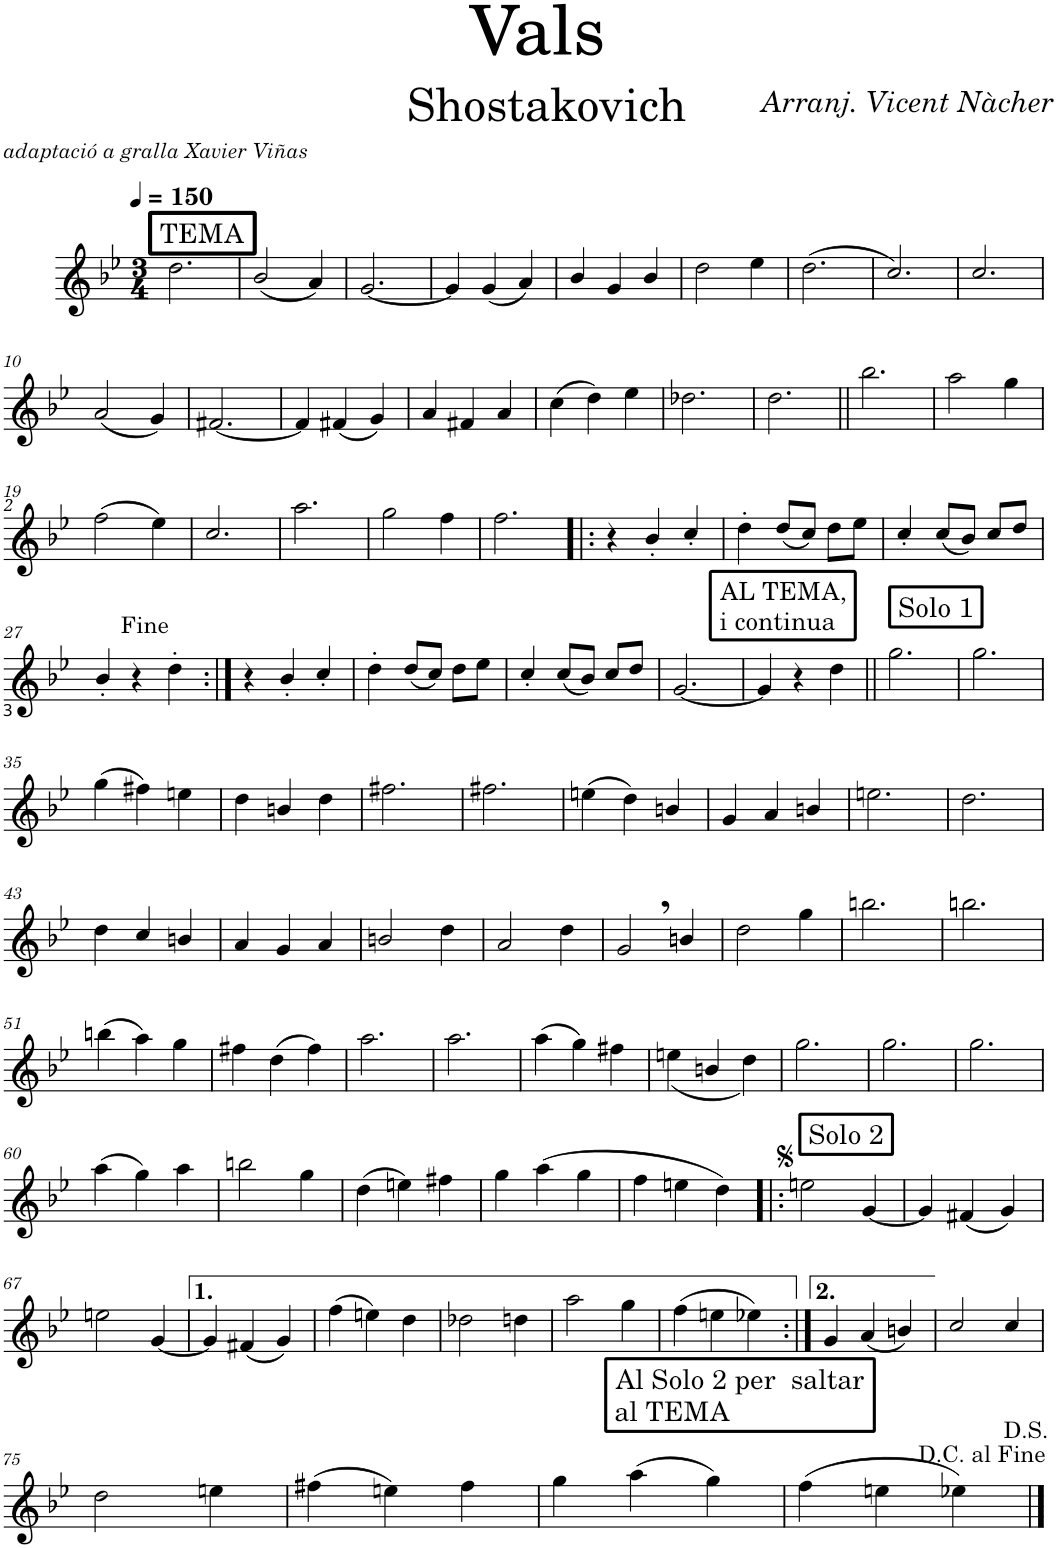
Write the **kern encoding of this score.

**kern
*part1
*staff1
*I"Gralla
*I'Gr.
*clefG2
*k[b-e-]
*M3/4
*MM150
=1
!LO:TX:a:t=TEMA
2.dd\
=2
(<2b-/
4a/)
=3
[<2.g/
=4
4g/]
(<4g/
4a/)
=5
4b-/
4g/
4b-/
=6
2dd\
4ee-\
=7
(>2.dd\
=8
2.cc/)
=9
2.cc/
!!LO:LB:g=z
=10
(<2a/
4g/)
=11
[<2.f#X/
=12
4f#/]
(<4f#X/
4g/)
=13
4a/
4f#X/
4a/
=14
(>4cc\
4dd\)
4ee-\
=15
2.dd-X\
=16
2.dd\
=17||
2.bb-\
=18
2aa\
4gg\
!!LO:LB:g=z
=19
(>2ff\
4ee-\)
=20
2.cc/
=21
2.aa\
=22
2gg\
4ff\
=23
2.ff\
=24!|:
4r
4b-'/
4cc'/
=25
4dd'\
(<8dd/L
8cc/J)
8dd\L
8ee-\J
=26
4cc'/
(<8cc/L
8b-/J)
8cc/L
8dd/J
!!LO:LB:g=z
=27
4b-'/
4r
4dd'\
=28:|!
4r
4b-'/
4cc'/
=29
4dd'\
(<8dd/L
8cc/J)
8dd\L
8ee-\J
=30
4cc'/
(<8cc/L
8b-/J)
8cc/L
8dd/J
=31
[<2.g/
=32
4g/]
4r
!LO:TX:a:t=AL TEMA,
!LO:TX:a:t=i continua
4dd\
=33||
!LO:TX:a:t=Solo 1
2.gg\
=34
2.gg\
!!LO:LB:g=z
=35
(>4gg\
4ff#X\)
4een\
=36
4dd\
4bn/
4dd\
=37
2.ff#X\
=38
2.ff#X\
=39
(>4een\
4dd\)
4bn/
=40
4g/
4a/
4bn/
=41
2.een\
=42
2.dd\
!!LO:LB:g=z
=43
4dd\
4cc/
4bn/
=44
4a/
4g/
4a/
=45
2bn/
4dd\
=46
2a/
4dd\
=47
2g,/
4bn/
=48
2dd\
4gg\
=49
2.bbn\
=50
2.bbn\
!!LO:LB:g=z
=51
(>4bbn\
4aa\)
4gg\
=52
4ff#X\
(>4dd\
4ff#\)
=53
2.aa\
=54
2.aa\
=55
(>4aa\
4gg\)
4ff#X\
=56
(<4een\
4bn/
4dd\)
=57
2.gg\
=58
2.gg\
=59
2.gg\
!!LO:LB:g=z
=60
(>4aa\
4gg\)
4aa\
=61
2bbn\
4gg\
=62
(>4dd\
4een\)
4ff#X\
=63
4gg\
(>4aa\
4gg\
=64
4ff\
4een\
4dd\)
=65!|:
!LO:TX:a:t=Solo 2
2een\
[<4g/
=66
4g/]
(<4f#X/
4g/)
!!LO:LB:g=z
=67
2een\
[<4g/
=68
4g/]
(<4f#X/
4g/)
=69
(>4ff\
4een\)
4dd\
=70
2dd-X\
4ddn\
=71
2aa\
4gg\
=72
(>4ff\
4een\
4ee-X\)
=73:|!
4g/
(<4a/
4bn/)
=74
2cc/
4cc/
!!LO:LB:g=z
=75
2dd\
4een\
=76
(>4ff#X\
4een\)
4ff#\
=77
4gg\
(>4aa\
4gg\)
=78
!LO:TX:a:t=Al Solo 2 per  saltar
!LO:TX:a:t=al TEMA
(>4ff\
4een\
4ee-X\)
==
*-
